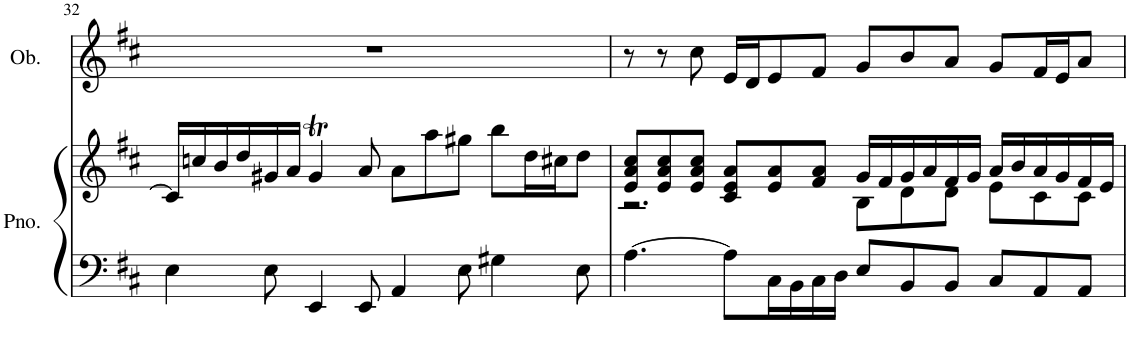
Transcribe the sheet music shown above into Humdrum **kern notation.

**kern	**kern	**kern
*part2	*part2	*part1
*staff3	*staff2	*staff1
*I"Piano	*	*I"Oboe
*I'Pno.	*	*I'Ob.
!!LO:PB:g=z
*clefF4	*clefG2	*clefG2
*k[f#c#]	*k[f#c#]	*k[f#c#]
*M12/8	*M12/8	*M12/8
=32	=32	=32
4E\	16c/LL]	1.r
.	16ccn/	.
.	16b/	.
.	16dd/	.
8E\	16g#X/	.
.	16a/JJ	.
4EE/	4g#t/	.
8EE/	8a/	.
4AA/	8a\L	.
.	8aa\	.
8E\	8gg#X\J	.
4G#X\	8bb\L	.
.	16dd\L	.
.	16cc#X\J	.
8E\	8dd\J	.
=33	=33	=33
*	*^	*
[4.A\	8e/ 8a/ 8cc#/L	2.r	8r
.	8e/ 8a/ 8cc#/	.	8r
.	8e/ 8a/ 8cc#/J	.	8cc#\
8A\L]	8c#/ 8e/ 8a/L	.	16e/LL
.	.	.	16d/J
16C#\L	8e/ 8a/	.	8e/
16BB\	.	.	.
16C#\	8f#/ 8a/J	.	8f#/J
16D\JJ	.	.	.
8E/L	16g/LL	8B\L	8g/L
.	16f#/	.	.
8BB/	16g/	8d\	8b/
.	16a/	.	.
8BB/J	16f#/	8d\J	8a/J
.	16g/JJ	.	.
8C#/L	16a/LL	8e\L	8g/L
.	16b/	.	.
8AA/	16a/	8c#\	16f#/L
.	16g/	.	16e/J
8AA/J	16f#/	8c#\J	8a/J
.	16e/JJ	.	.
*	*v	*v	*
=	=	=
*-	*-	*-
